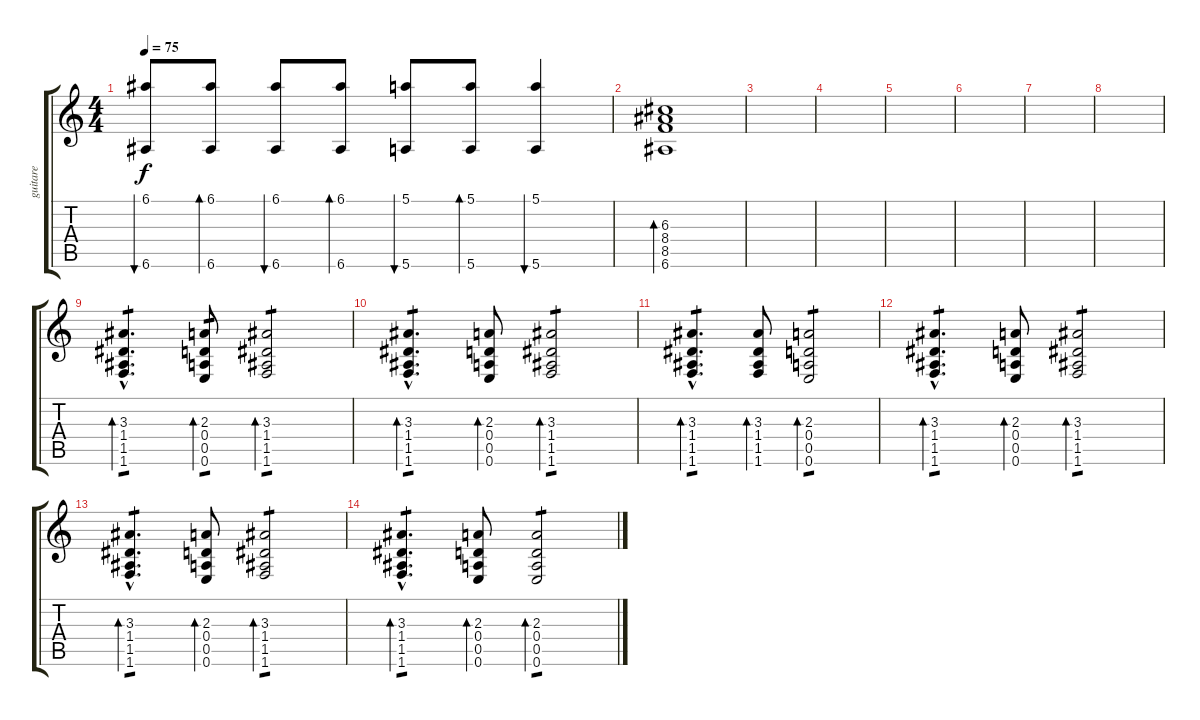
\track ("guitare" "guitare") {instrument acousticguitarsteel}
\staff {score tabs}
\tuning (E4 B3 G3 D3 A2 E2) {hide}
\ts (4 4)
\tempo 75
\clef g2
\ks c
(6.1 6.6).8{bu 120 dy f} (6.1 6.6).8{bd 120} (6.1 6.6).8{bu 120} (6.1 6.6).8{bd 120} (5.1 5.6).8{bu 120} (5.1 5.6).8{bd 120} (5.1 5.6).4{bu 120} |
(6.3 8.4 8.5 6.6).1{bd 120} |
|
|
|
|
|
|
(3.3{hac} 1.4{hac} 1.5{hac} 1.6{hac}).4{d bd 120 tp 1} (2.3 0.4 0.5 0.6).8{bd 120 tp 1} (3.3 1.4 1.5 1.6).2{bd 120 tp 1} |
(3.3{hac} 1.4{hac} 1.5{hac} 1.6{hac}).4{d bd 120 tp 1} (2.3 0.4 0.5 0.6).8{bd 120} (3.3 1.4 1.5 1.6).2{bd 120 tp 1} |
(3.3{hac} 1.4{hac} 1.5{hac} 1.6{hac}).4{d bd 120 tp 1} (3.3 1.4 1.5 1.6).8{bd 120} (2.3 0.4 0.5 0.6).2{bd 120 tp 1} |
(3.3{hac} 1.4{hac} 1.5{hac} 1.6{hac}).4{d bd 120 tp 1} (2.3 0.4 0.5 0.6).8{bd 120} (3.3 1.4 1.5 1.6).2{bd 120 tp 1} |
(3.3{hac} 1.4{hac} 1.5{hac} 1.6{hac}).4{d bd 120 tp 1} (2.3 0.4 0.5 0.6).8{bd 120} (3.3 1.4 1.5 1.6).2{bd 120 tp 1} |
(3.3{hac} 1.4{hac} 1.5{hac} 1.6{hac}).4{d bd 120 tp 1} (2.3 0.4 0.5 0.6).8{bd 120} (2.3 0.4 0.5 0.6).2{bd 120 tp 1}
